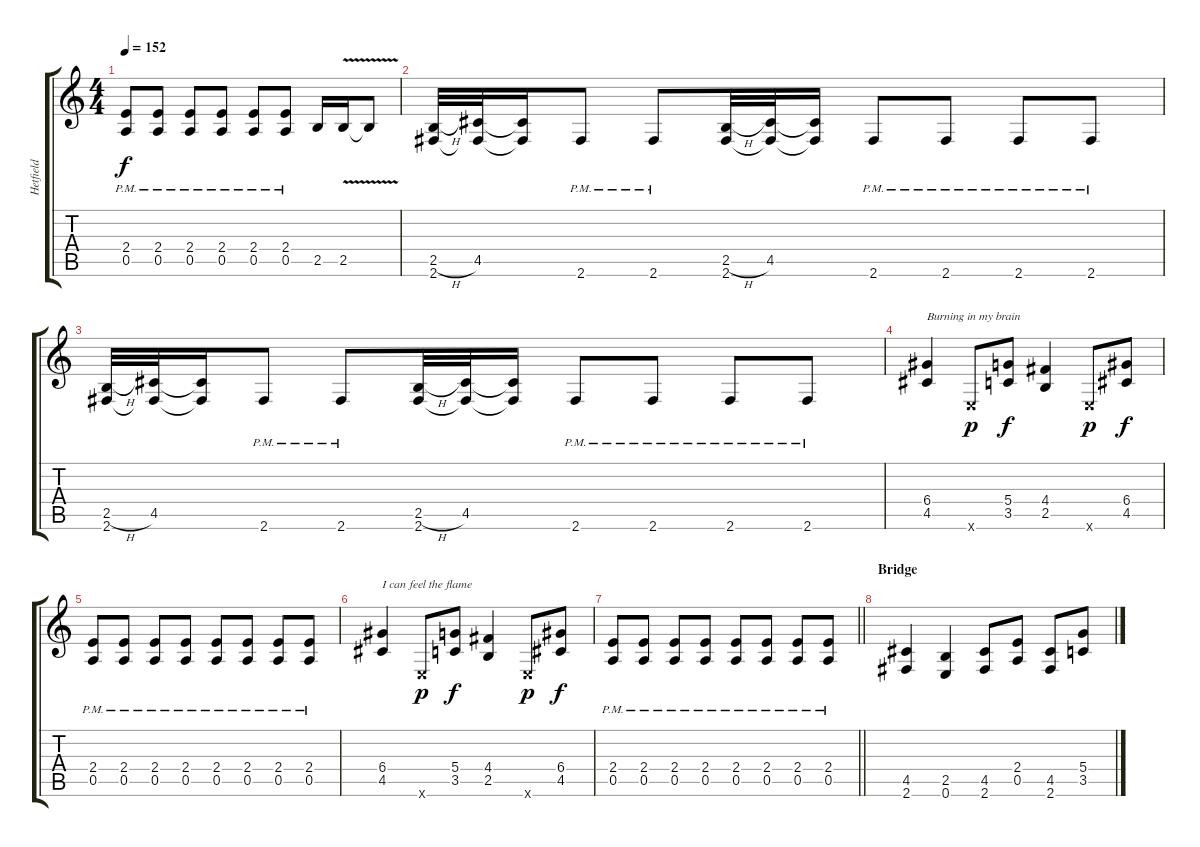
\track ("Hetfield" "Hetfield") {instrument distortionguitar}
\staff {score tabs}
\tuning (E4 B3 G3 D3 A2 E2) {hide}
\ts (4 4)
\tempo 152
\clef g2
\ks c
(2.4{pm} 0.5{pm}).8{dy f} (2.4{pm} 0.5{pm}).8 (2.4{pm} 0.5{pm}).8 (2.4{pm} 0.5{pm}).8 (2.4{pm} 0.5{pm}).8 (2.4{pm} 0.5{pm}).8 2.5.16 2.5{v}.16 2.5{t}.8 |
(2.5{h} 2.6).32 (4.5 2.6{t}).32 (4.5{t} 2.6{t}).16 2.6{pm}.8 2.6{pm}.8 (2.5{h} 2.6).32 (4.5 2.6{t}).32 (4.5{t} 2.6{t}).16 2.6{pm}.8 2.6{pm}.8 2.6{pm}.8 2.6{pm}.8 |
(2.5{h} 2.6).32 (4.5 2.6{t}).32 (4.5{t} 2.6{t}).16 2.6{pm}.8 2.6{pm}.8 (2.5{h} 2.6).32 (4.5 2.6{t}).32 (4.5{t} 2.6{t}).16 2.6{pm}.8 2.6{pm}.8 2.6{pm}.8 2.6{pm}.8 |
(6.4 4.5).4{txt "Burning in my brain"} 0.6{x}.8{dy p} (5.4 3.5).8{dy f} (4.4 2.5).4 0.6{x}.8{dy p} (6.4 4.5).8{dy f} |
(2.4{pm} 0.5{pm}).8 (2.4{pm} 0.5{pm}).8 (2.4{pm} 0.5{pm}).8 (2.4{pm} 0.5{pm}).8 (2.4{pm} 0.5{pm}).8 (2.4{pm} 0.5{pm}).8 (2.4{pm} 0.5{pm}).8 (2.4{pm} 0.5{pm}).8 |
(6.4 4.5).4{txt "I can feel the flame"} 0.6{x}.8{dy p} (5.4 3.5).8{dy f} (4.4 2.5).4 0.6{x}.8{dy p} (6.4 4.5).8{dy f} |
\barLineRight lightlight
(2.4{pm} 0.5{pm}).8 (2.4{pm} 0.5{pm}).8 (2.4{pm} 0.5{pm}).8 (2.4{pm} 0.5{pm}).8 (2.4{pm} 0.5{pm}).8 (2.4{pm} 0.5{pm}).8 (2.4{pm} 0.5{pm}).8 (2.4{pm} 0.5{pm}).8 |
\section ("" "Bridge")
(4.5 2.6).4 (2.5 0.6).4 (4.5 2.6).8 (2.4 0.5).8 (4.5 2.6).8 (5.4 3.5).8
